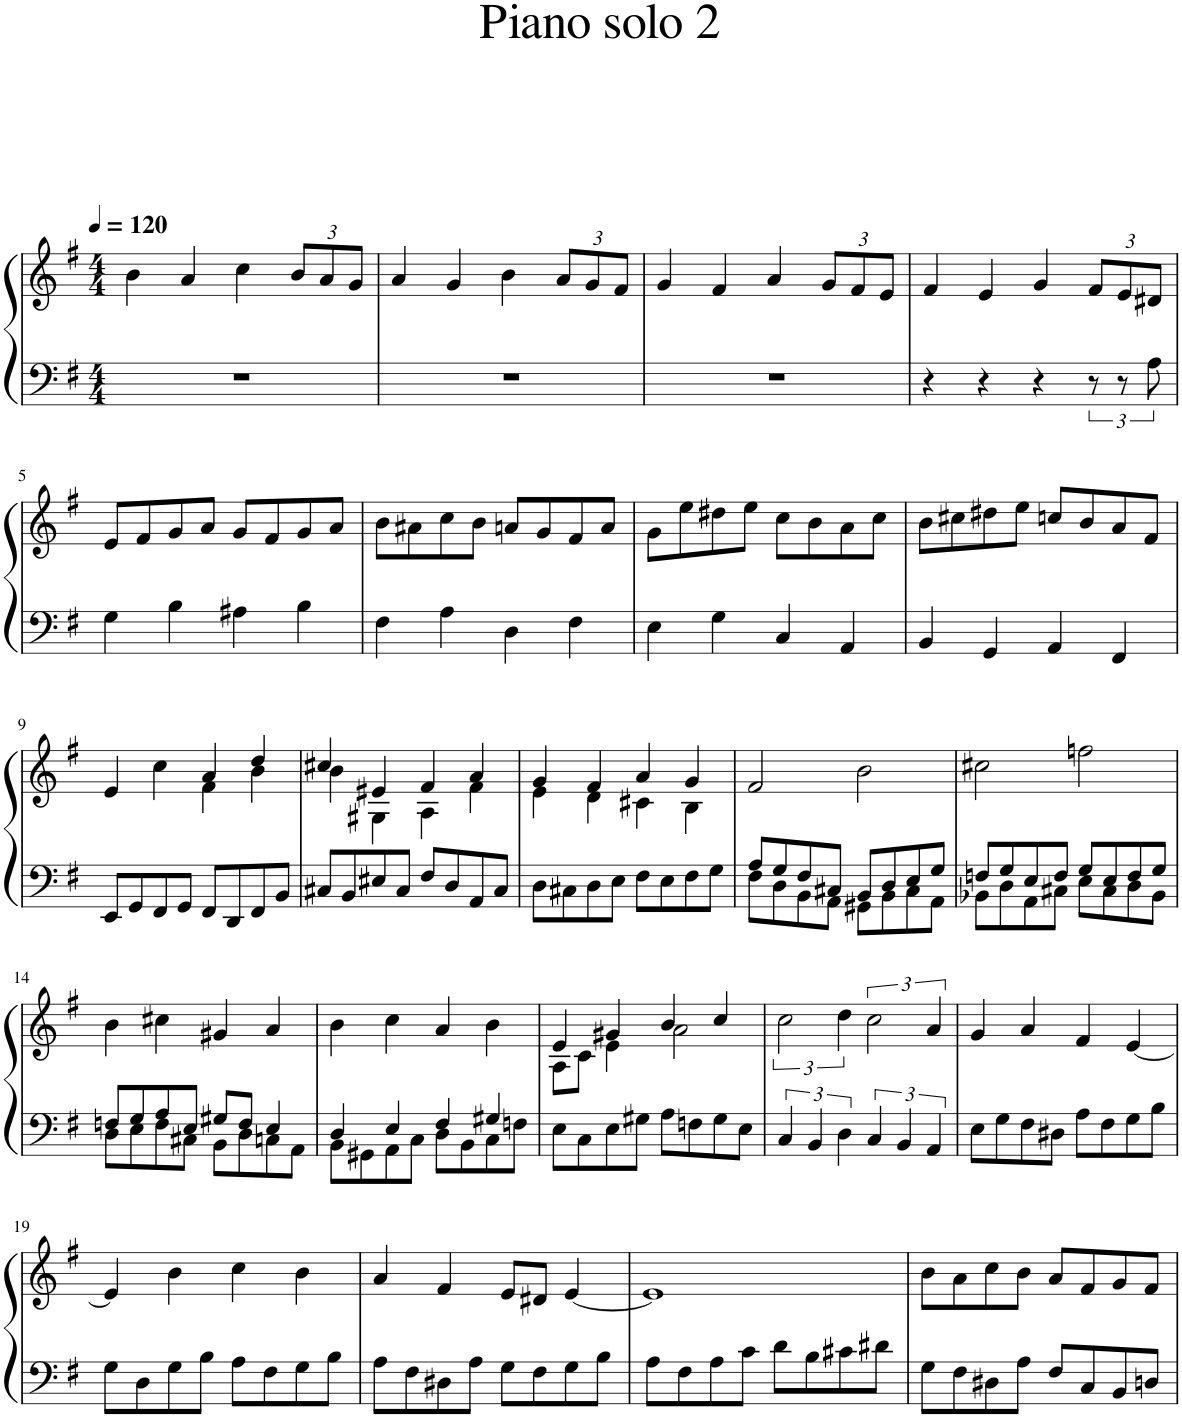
**kern	**kern
*part1	*part1
*staff2	*staff1
*I"Piano	*
*I'Pno.	*
*clefF4	*clefG2
*k[f#]	*k[f#]
*M4/4	*M4/4
*MM120	*MM120
=1	=1
1r	4b\
.	4a/
.	4cc\
*	*Xbrackettup
.	12b/L
.	12a/
.	12g/J
=2	=2
1r	4a/
.	4g/
.	4b\
.	12a/L
.	12g/
.	12f#/J
=3	=3
1r	4g/
.	4f#/
.	4a/
.	12g/L
.	12f#/
.	12e/J
=4	=4
4r	4f#/
4r	4e/
4r	4g/
12r	12f#/L
12r	12e/
12A\	12d#X/J
!!LO:LB:g=z
=5	=5
4G\	8e/L
.	8f#/
4B\	8g/
.	8a/J
4A#X\	8g/L
.	8f#/
4B\	8g/
.	8a/J
=6	=6
4F#\	8b\L
.	8a#X\
4A\	8cc\
.	8b\J
4D\	8an/L
.	8g/
4F#\	8f#/
.	8a/J
=7	=7
4E\	8g\L
.	8ee\
4G\	8dd#X\
.	8ee\J
4C/	8cc\L
.	8b\
4AA/	8a\
.	8cc\J
=8	=8
4BB/	8b\L
.	8cc#X\
4GG/	8dd#X\
.	8ee\J
4AA/	8ccn/L
.	8b/
4FF#/	8a/
.	8f#/J
!!LO:LB:g=z
=9	=9
*	*^
8EE/L	4e/	2ryy
8GG/	.	.
8FF#/	4cc\	.
8GG/J	.	.
8FF#/L	4a/	4f#\
8DD/	.	.
8FF#/	4dd/	4b\
8BB/J	.	.
=10	=10	=10
8C#X/L	4cc#X/	4b\
8BB/	.	.
8E#X/	4e#X/	4G#X\
8C#/J	.	.
8F#/L	4f#/	4A\
8D/	.	.
8AA/	4a/	4f#\
8C#/J	.	.
=11	=11	=11
8D\L	4g/	4e\
8C#X\	.	.
8D\	4f#/	4d\
8E\J	.	.
8F#\L	4a/	4c#X\
8E\	.	.
8F#\	4g/	4B\
8G\J	.	.
*	*v	*v
=12	=12
*^	*
8A/L	8F#\L	2f#/
8G/	8D\	.
8F#/	8BB\	.
8C#X/J	8AA\J	.
8BB/L	8GG#X\L	2b\
8D/	8BB\	.
8E/	8C#\	.
8G/J	8AA\J	.
=13	=13	=13
8Fn/L	8BB-X\L	2cc#X\
8G/	8D\	.
8E/	8AA\	.
8F/J	8C#X\J	.
8G/L	8E\L	2ffn\
8E/	8C#\	.
8F/	8D\	.
8G/J	8BB-\J	.
!!LO:LB:g=z
=14	=14	=14
8Fn/L	8D\L	4b\
8G/	8E\	.
8A/	8F\	4cc#X\
8E/J	8C#X\J	.
8G#X/L	8BB\L	4g#X/
8F/J	8D\	.
4E/	8Cn\	4a/
.	8AA\J	.
=15	=15	=15
4D/	8BB\L	4b\
.	8GG#X\	.
4E/	8AA\	4cc\
.	8C\J	.
4F#/	8D\L	4a/
.	8BB\	.
4G#X/	8C\	4b\
.	8Fn\J	.
*v	*v	*
=16	=16
*	*^
8E\L	4e/	8A\L
8C\	.	8c\J
8E\	4g#X/	4e\
8G#X\J	.	.
8A\L	4b/	2a\
8Fn\	.	.
8G#\	4cc/	.
8E\J	.	.
*	*v	*v
=17	=17
*	*brackettup
6C/	3cc\
6BB/	.
6D\	6dd\
6C/	3cc\
6BB/	.
6AA/	6a/
=18	=18
8E\L	4g/
8G\	.
8F#\	4a/
8D#X\J	.
8A\L	4f#/
8F#\	.
8G\	[4e/
8B\J	.
!!LO:LB:g=z
=19	=19
8G\L	4e/]
8D\	.
8G\	4b\
8B\J	.
8A\L	4cc\
8F#\	.
8G\	4b\
8B\J	.
=20	=20
8A\L	4a/
8F#\	.
8D#X\	4f#/
8A\J	.
8G\L	8e/L
8F#\	8d#X/J
8G\	[4e/
8B\J	.
=21	=21
8A\L	1e]
8F#\	.
8A\	.
8c\J	.
8d\L	.
8B\	.
8c#X\	.
8d#X\J	.
=22	=22
8G\L	8b\L
8F#\	8a\
8D#X\	8cc\
8A\J	8b\J
8F#/L	8a/L
8C/	8f#/
8BB/	8g/
8Dn/J	8f#/J
=	=
*-	*-
